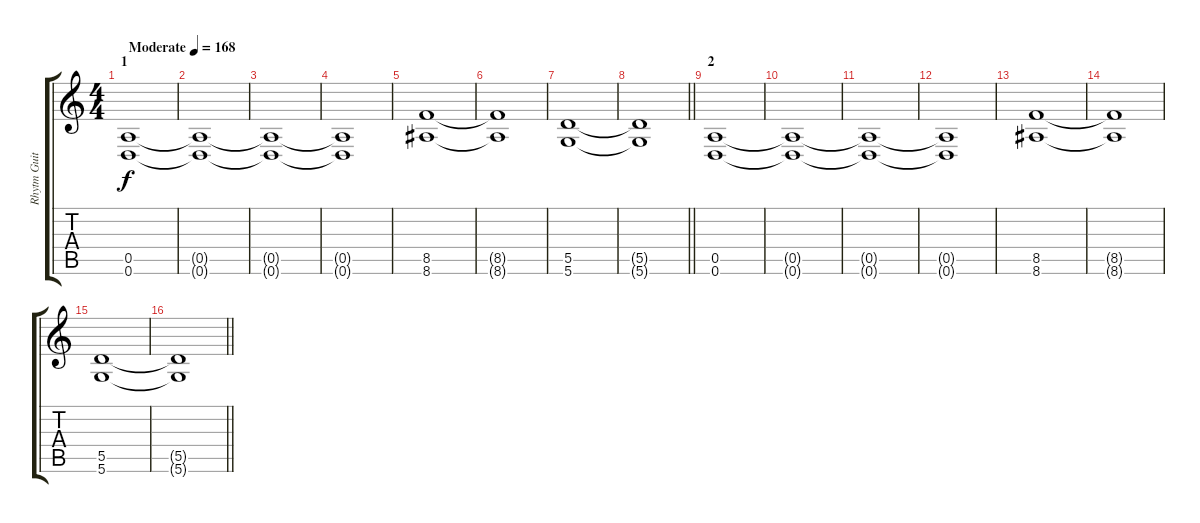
\track ("Rhytm Guitar" "Rhytm Guit") {instrument distortionguitar}
\staff {score tabs}
\tuning (E4 B3 G3 D3 A2 D2) {hide}
\ts (4 4)
\section ("" "1")
\tempo (168 "Moderate")
\clef g2
\ks c
(0.5 0.6).1{txt "" dy f instrument distortionguitar} |
(0.5{t} 0.6{t}).1 |
(0.5{t} 0.6{t}).1 |
(0.5{t} 0.6{t}).1 |
(8.5 8.6).1 |
(8.5{t} 8.6{t}).1 |
(5.5 5.6).1 |
\barLineRight lightlight
(5.5{t} 5.6{t}).1 |
\section ("" "2")
(0.5 0.6).1 |
(0.5{t} 0.6{t}).1 |
(0.5{t} 0.6{t}).1 |
(0.5{t} 0.6{t}).1 |
(8.5 8.6).1 |
(8.5{t} 8.6{t}).1 |
(5.5 5.6).1 |
\barLineRight lightlight
(5.5{t} 5.6{t}).1
